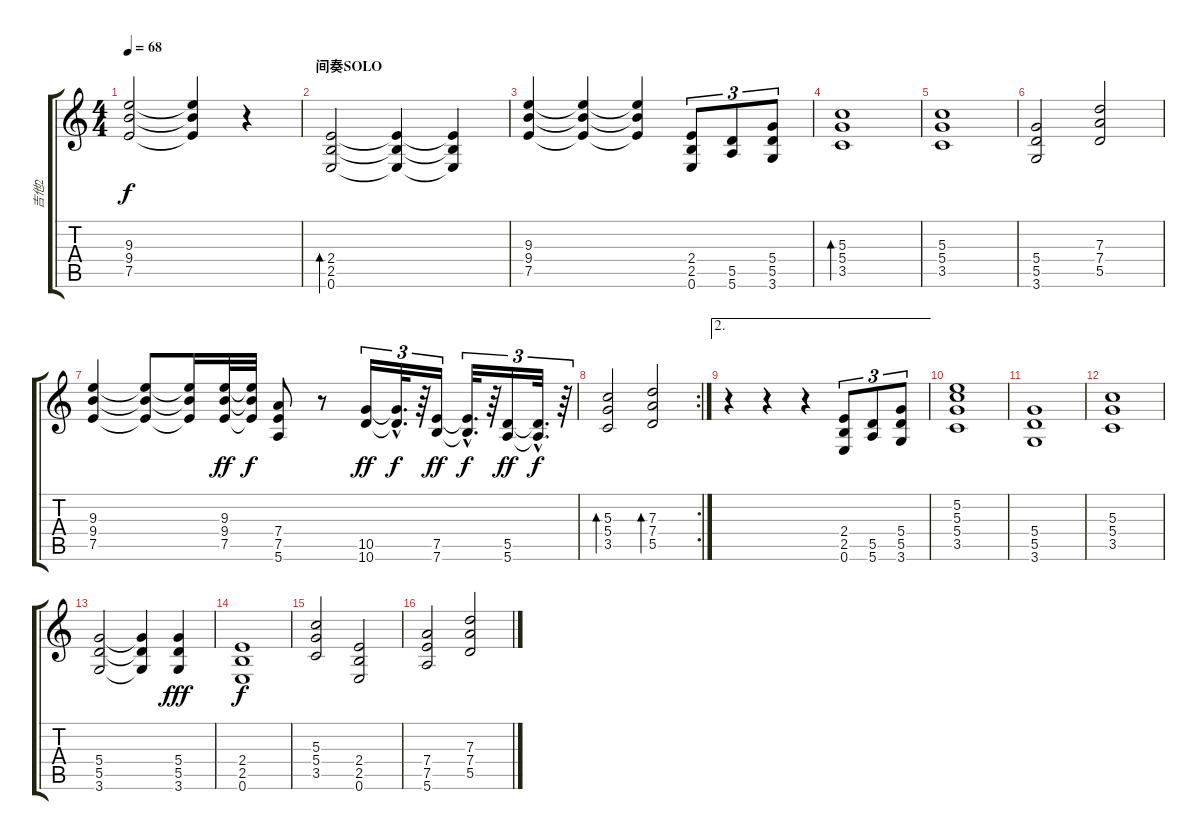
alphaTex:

\track ("吉他2" "吉他2") {instrument distortionguitar}
\staff {score tabs}
\tuning (E4 B3 G3 D3 A2 E2) {hide}
\ts (4 4)
\tempo 68
\clef g2
\ks c
(9.3 9.4 7.5).2{dy f} (9.3{t} 9.4{t} 7.5{t}).4 r.4 |
\section ("" "间奏SOLO")
(2.4 2.5 0.6).2{bd 60} (2.4{t} 2.5{t} 0.6{t}).4 (2.4{t} 2.5{t} 0.6{t}).4 |
(9.3 9.4 7.5).4 (9.3{t} 9.4{t} 7.5{t}).4 (9.3{t} 9.4{t} 7.5{t}).4 (2.4 2.5 0.6).8{tu (3 2)} (5.5 5.6).8{tu (3 2)} (5.4 5.5 3.6).8{tu (3 2)} |
(5.3 5.4 3.5).1{bd 60} |
(5.3 5.4 3.5).1 |
(5.4 5.5 3.6).2 (7.3 7.4 5.5).2 |
(9.3 9.4 7.5).4 (9.3{t} 9.4{t} 7.5{t}).8 (9.3{t} 9.4{t} 7.5{t}).16 (9.3 9.4 7.5).32{dy ff} (9.3{t} 9.4{t} 7.5{t}).32{dy f} (7.4 7.5 5.6).8 r.8 (10.5 10.6).16{tu (3 2) dy ff} (10.5{hac t} 10.6{hac t}).32{d tu (3 2) dy f} r.64{tu (3 2)} (7.5 7.6).16{tu (3 2) dy ff} (7.5{hac t} 7.6{hac t}).32{d tu (3 2) dy f} r.64{tu (3 2)} (5.5 5.6).16{tu (3 2) dy ff} (5.5{hac t} 5.6{hac t}).32{d tu (3 2) dy f} r.64{tu (3 2)} |
\rc 2
(5.3 5.4 3.5).2{bd 30} (7.3 7.4 5.5).2{bd 30} |
\ae 2
r.4 r.4 r.4 (2.4 2.5 0.6).8{tu (3 2)} (5.5 5.6).8{tu (3 2)} (5.4 5.5 3.6).8{tu (3 2)} |
(5.2 5.3 5.4 3.5).1 |
(5.4 5.5 3.6).1 |
(5.3 5.4 3.5).1 |
(5.4 5.5 3.6).2 (5.4{t} 5.5{t} 3.6{t}).4 (5.4 5.5 3.6).4{dy fff} |
(2.4 2.5 0.6).1{dy f} |
(5.3 5.4 3.5).2 (2.4 2.5 0.6).2 |
(7.4 7.5 5.6).2 (7.3 7.4 5.5).2
